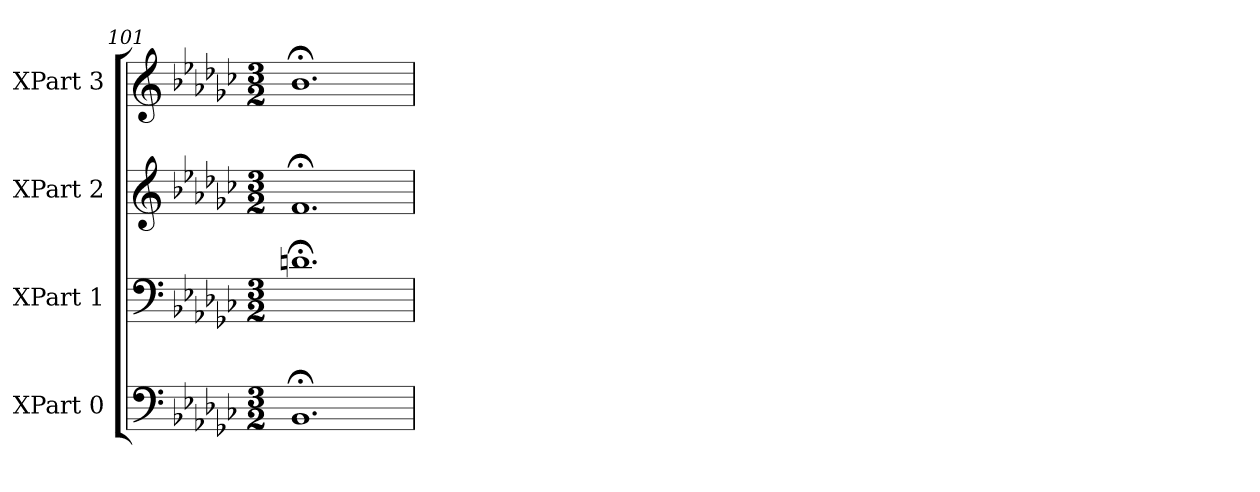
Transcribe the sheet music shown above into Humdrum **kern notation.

**kern	**kern	**kern	**kern
*part4	*part3	*part2	*part1
*staff4	*staff3	*staff2	*staff1
*I"XPart 0	*I"XPart 1	*I"XPart 2	*I"XPart 3
*clefF4	*clefF4	*clefG2	*clefG2
*k[b-e-a-d-g-c-]	*k[b-e-a-d-g-c-]	*k[b-e-a-d-g-c-]	*k[b-e-a-d-g-c-]
*M3/2	*M3/2	*M3/2	*M3/2
=101	=101	=101	=101
1.BB-;<\	1.dn;<\	1.f;<\	1.b-;<\
=	=	=	=
*-	*-	*-	*-
